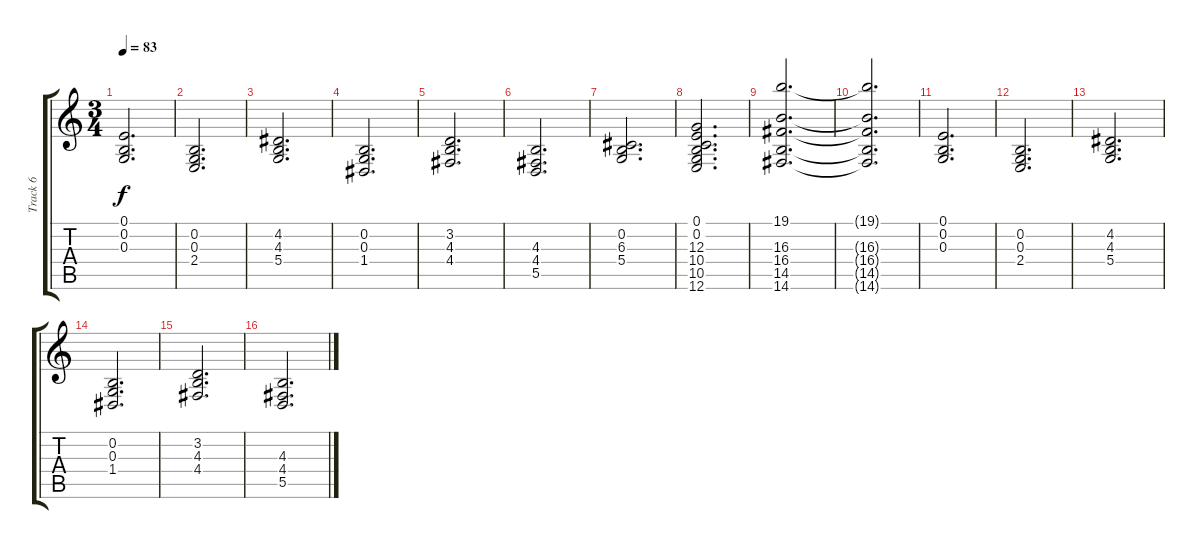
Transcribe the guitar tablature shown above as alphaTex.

\track ("Track 6" "Track 6") {instrument stringensemble2}
\staff {score tabs}
\tuning (E4 B3 G3 D3 A2 E2) {hide}
\ts (3 4)
\tempo 83
\clef g2
\ks c
(0.1 0.2 0.3).2{d dy f} |
(0.2 0.3 2.4).2{d} |
(4.2 4.3 5.4).2{d} |
(0.2 0.3 1.4).2{d} |
(3.2 4.3 4.4).2{d} |
(4.3 4.4 5.5).2{d} |
(0.2 6.3 5.4).2{d} |
(0.1 0.2 12.3 10.4 10.5 12.6).2{d} |
(19.1 16.3 16.4 14.5 14.6).2{d} |
(19.1{t} 16.3{t} 16.4{t} 14.5{t} 14.6{t}).2{d} |
(0.1 0.2 0.3).2{d} |
(0.2 0.3 2.4).2{d} |
(4.2 4.3 5.4).2{d} |
(0.2 0.3 1.4).2{d} |
(3.2 4.3 4.4).2{d} |
(4.3 4.4 5.5).2{d}
